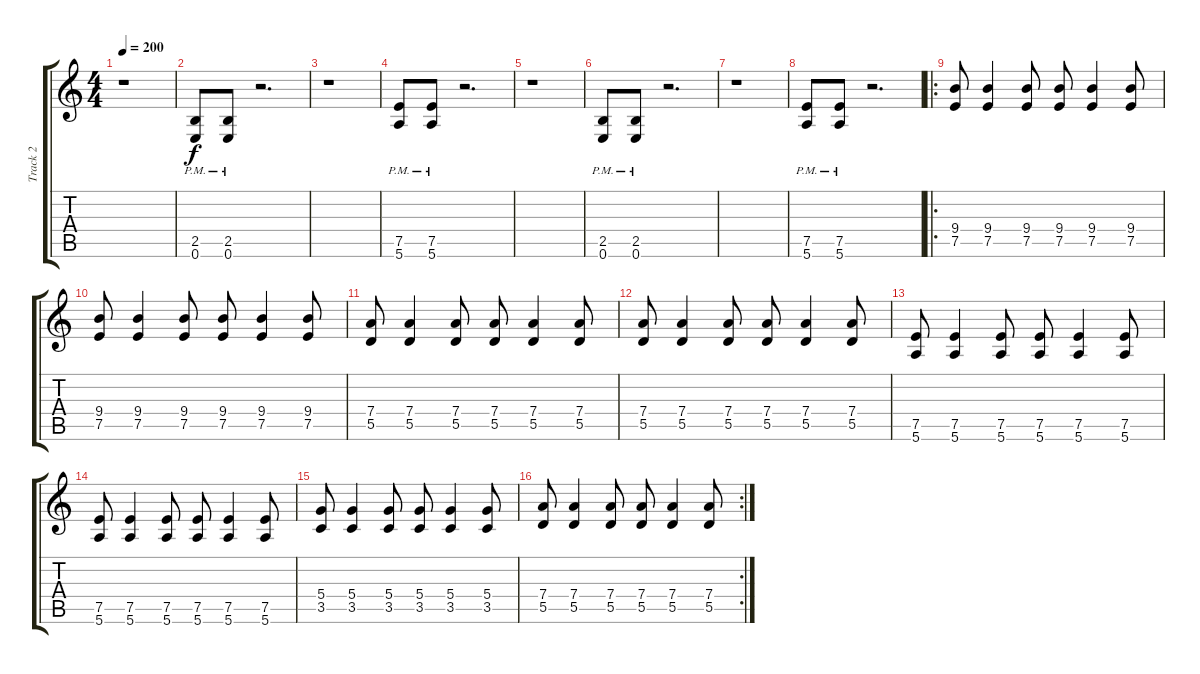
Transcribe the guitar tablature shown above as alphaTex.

\track ("Track 2" "Track 2") {instrument distortionguitar}
\staff {score tabs}
\tuning (E4 B3 G3 D3 A2 E2) {hide}
\ts (4 4)
\tempo 200
\clef g2
\ks c
r.1{dy f} |
(2.5{pm} 0.6{pm}).8 (2.5{pm} 0.6{pm}).8 r.2{d} |
r.1 |
(7.5{pm} 5.6{pm}).8 (7.5{pm} 5.6{pm}).8 r.2{d} |
r.1 |
(2.5{pm} 0.6{pm}).8 (2.5{pm} 0.6{pm}).8 r.2{d} |
r.1 |
(7.5{pm} 5.6{pm}).8 (7.5{pm} 5.6{pm}).8 r.2{d} |
\ro
(9.4 7.5).8 (9.4 7.5).4 (9.4 7.5).8 (9.4 7.5).8 (9.4 7.5).4 (9.4 7.5).8 |
(9.4 7.5).8 (9.4 7.5).4 (9.4 7.5).8 (9.4 7.5).8 (9.4 7.5).4 (9.4 7.5).8 |
(7.4 5.5).8 (7.4 5.5).4 (7.4 5.5).8 (7.4 5.5).8 (7.4 5.5).4 (7.4 5.5).8 |
(7.4 5.5).8 (7.4 5.5).4 (7.4 5.5).8 (7.4 5.5).8 (7.4 5.5).4 (7.4 5.5).8 |
(7.5 5.6).8 (7.5 5.6).4 (7.5 5.6).8 (7.5 5.6).8 (7.5 5.6).4 (7.5 5.6).8 |
(7.5 5.6).8 (7.5 5.6).4 (7.5 5.6).8 (7.5 5.6).8 (7.5 5.6).4 (7.5 5.6).8 |
(5.4 3.5).8 (5.4 3.5).4 (5.4 3.5).8 (5.4 3.5).8 (5.4 3.5).4 (5.4 3.5).8 |
\rc 2
(7.4 5.5).8 (7.4 5.5).4 (7.4 5.5).8 (7.4 5.5).8 (7.4 5.5).4 (7.4 5.5).8
